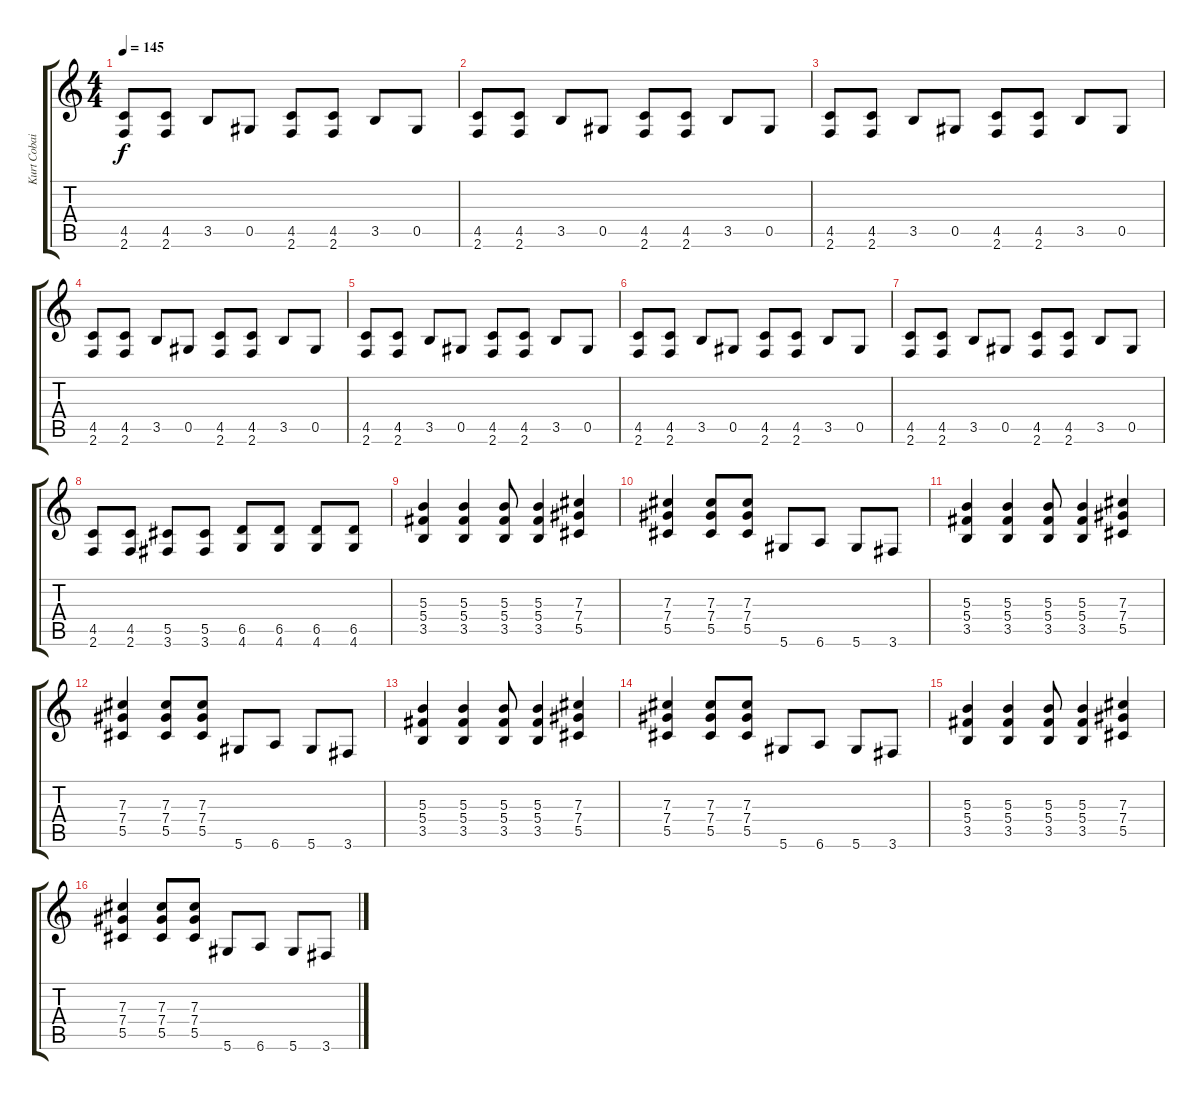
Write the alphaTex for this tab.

\track ("Kurt Cobain" "Kurt Cobai") {instrument distortionguitar}
\staff {score tabs}
\tuning (Eb4 Bb3 Gb3 Db3 Ab2 Eb2) {hide}
\ts (4 4)
\tempo 145
\clef g2
\ks c
(4.5 2.6).8{dy f} (4.5 2.6).8 3.5.8 0.5.8 (4.5 2.6).8 (4.5 2.6).8 3.5.8 0.5.8 |
(4.5 2.6).8 (4.5 2.6).8 3.5.8 0.5.8 (4.5 2.6).8 (4.5 2.6).8 3.5.8 0.5.8 |
(4.5 2.6).8 (4.5 2.6).8 3.5.8 0.5.8 (4.5 2.6).8 (4.5 2.6).8 3.5.8 0.5.8 |
(4.5 2.6).8 (4.5 2.6).8 3.5.8 0.5.8 (4.5 2.6).8 (4.5 2.6).8 3.5.8 0.5.8 |
(4.5 2.6).8 (4.5 2.6).8 3.5.8 0.5.8 (4.5 2.6).8 (4.5 2.6).8 3.5.8 0.5.8 |
(4.5 2.6).8 (4.5 2.6).8 3.5.8 0.5.8 (4.5 2.6).8 (4.5 2.6).8 3.5.8 0.5.8 |
(4.5 2.6).8 (4.5 2.6).8 3.5.8 0.5.8 (4.5 2.6).8 (4.5 2.6).8 3.5.8 0.5.8 |
(4.5 2.6).8 (4.5 2.6).8 (5.5 3.6).8 (5.5 3.6).8 (6.5 4.6).8 (6.5 4.6).8 (6.5 4.6).8 (6.5 4.6).8 |
(5.3 5.4 3.5).4 (5.3 5.4 3.5).4 (5.3 5.4 3.5).8 (5.3 5.4 3.5).4 (7.3 7.4 5.5).4 |
(7.3 7.4 5.5).4 (7.3 7.4 5.5).8 (7.3 7.4 5.5).8 5.6.8 6.6.8 5.6.8 3.6.8 |
(5.3 5.4 3.5).4 (5.3 5.4 3.5).4 (5.3 5.4 3.5).8 (5.3 5.4 3.5).4 (7.3 7.4 5.5).4 |
(7.3 7.4 5.5).4 (7.3 7.4 5.5).8 (7.3 7.4 5.5).8 5.6.8 6.6.8 5.6.8 3.6.8 |
(5.3 5.4 3.5).4 (5.3 5.4 3.5).4 (5.3 5.4 3.5).8 (5.3 5.4 3.5).4 (7.3 7.4 5.5).4 |
(7.3 7.4 5.5).4 (7.3 7.4 5.5).8 (7.3 7.4 5.5).8 5.6.8 6.6.8 5.6.8 3.6.8 |
(5.3 5.4 3.5).4 (5.3 5.4 3.5).4 (5.3 5.4 3.5).8 (5.3 5.4 3.5).4 (7.3 7.4 5.5).4 |
(7.3 7.4 5.5).4 (7.3 7.4 5.5).8 (7.3 7.4 5.5).8 5.6.8 6.6.8 5.6.8 3.6.8
